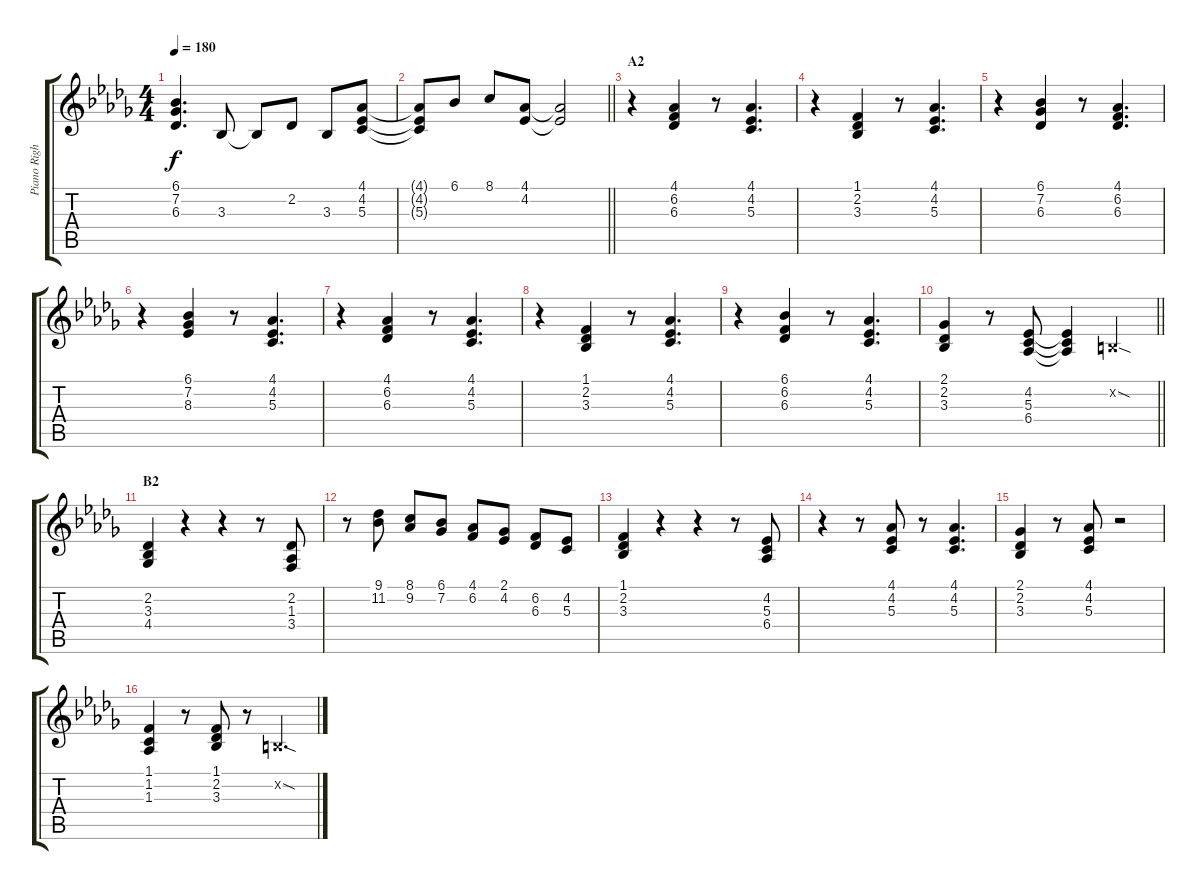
\track ("Piano Right (Kotobuki Tsumugi)" "Piano Righ") {instrument acousticgrandpiano}
\staff {score tabs}
\tuning (E4 B3 G3 D3 A2 E2) {hide}
\ts (4 4)
\tempo 180
\clef g2
\ks db
(6.1{t} 7.2{t} 6.3{t}).4{d dy f} 3.3.8 3.3{t}.8 2.2.8 3.3.8 (4.1 4.2 5.3).8 |
\barLineRight lightlight
(4.1{t} 4.2{t} 5.3{t}).8 6.1.8 8.1.8 (4.1 4.2).8 (4.1{t} 4.2{t}).2 |
\section ("" "A2")
r.4 (4.1 6.2 6.3).4 r.8 (4.1 4.2 5.3).4{d} |
r.4 (1.1 2.2 3.3).4 r.8 (4.1 4.2 5.3).4{d} |
r.4 (6.1 7.2 6.3).4 r.8 (4.1 6.2 6.3).4{d} |
r.4 (6.1 7.2 8.3).4 r.8 (4.1 4.2 5.3).4{d} |
r.4 (4.1 6.2 6.3).4 r.8 (4.1 4.2 5.3).4{d} |
r.4 (1.1 2.2 3.3).4 r.8 (4.1 4.2 5.3).4{d} |
r.4 (6.1 6.2 6.3).4 r.8 (4.1 4.2 5.3).4{d} |
\barLineRight lightlight
(2.1 2.2 3.3).4 r.8 (4.2 5.3 6.4).8 (4.2{t} 5.3{t} 6.4{t}).4 0.2{sod x}.4 |
\section ("" "B2")
(2.2 3.3 4.4).4 r.4 r.4 r.8 (2.2 1.3 3.4).8 |
r.8 (9.1 11.2).8 (8.1 9.2).8 (6.1 7.2).8 (4.1 6.2).8 (2.1 4.2).8 (6.2 6.3).8 (4.2 5.3).8 |
(1.1 2.2 3.3).4 r.4 r.4 r.8 (4.2 5.3 6.4).8 |
r.4 r.8 (4.1 4.2 5.3).8 r.8 (4.1 4.2 5.3).4{d} |
(2.1 2.2 3.3).4 r.8 (4.1 4.2 5.3).8 r.2 |
(1.1 1.2 1.3).4 r.8 (1.1 2.2 3.3).8 r.8 0.2{sod x}.4{d}
